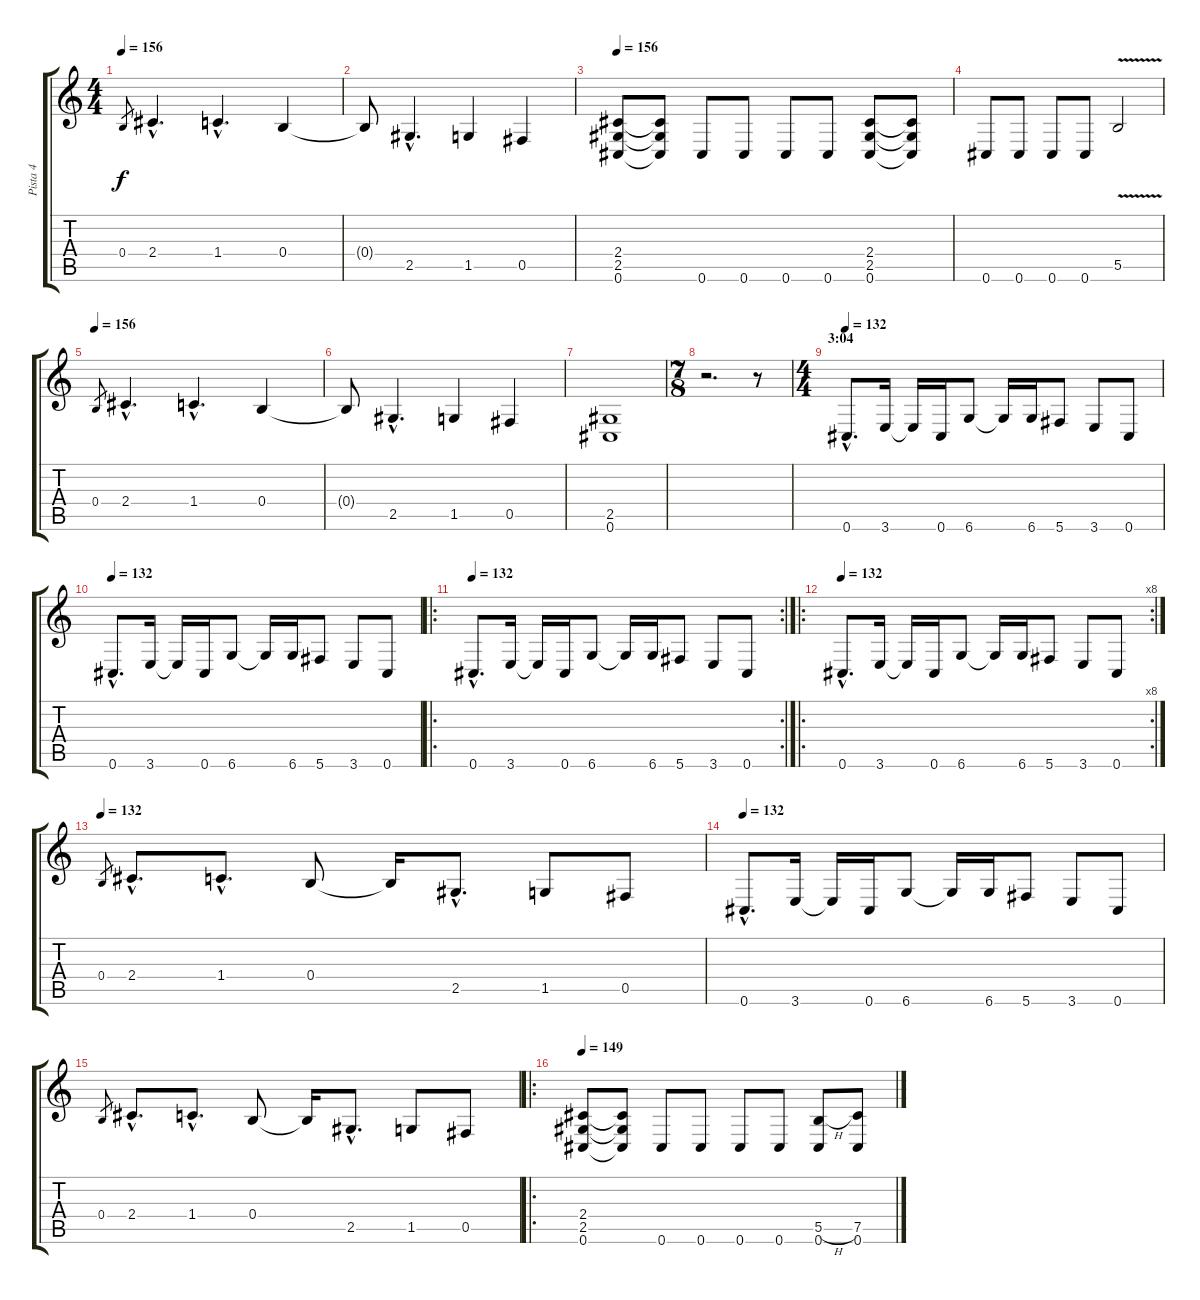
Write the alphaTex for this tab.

\track ("Pista 4" "Pista 4") {instrument distortionguitar}
\staff {score tabs}
\tuning (Db4 Ab3 E3 B2 Gb2 Db2) {hide}
\ts (4 4)
\tempo 156
\clef g2
\ks c
0.4.8{gr dy f} 2.4{hac}.4{d} 1.4{hac}.4{d} 0.4.4 |
0.4{t}.8 2.5{hac}.4{d} 1.5.4 0.5.4 |
\tempo 156
(2.4 2.5 0.6).8 (2.4{t} 2.5{t} 0.6{t}).8 0.6.8 0.6.8 0.6.8 0.6.8 (2.4 2.5 0.6).8 (2.4{t} 2.5{t} 0.6{t}).8 |
0.6.8 0.6.8 0.6.8 0.6.8 5.5{v}.2 |
\tempo 156
0.4.8{gr} 2.4{hac}.4{d} 1.4{hac}.4{d} 0.4.4 |
0.4{t}.8 2.5{hac}.4{d} 1.5.4 0.5.4 |
(2.5 0.6).1 |
\ts (7 8)
r.2{d} r.8 |
\ts (4 4)
\section ("" "3:04")
\tempo 132
0.6{hac}.8{d} 3.6.16 3.6{t}.16 0.6.16 6.6.8 6.6{t}.16 6.6.16 5.6.8 3.6.8 0.6.8 |
\tempo 132
0.6{hac}.8{d} 3.6.16 3.6{t}.16 0.6.16 6.6.8 6.6{t}.16 6.6.16 5.6.8 3.6.8 0.6.8 |
\ro
\rc 2
\tempo 132
0.6{hac}.8{d} 3.6.16 3.6{t}.16 0.6.16 6.6.8 6.6{t}.16 6.6.16 5.6.8 3.6.8 0.6.8 |
\ro
\rc 8
\tempo 132
0.6{hac}.8{d} 3.6.16 3.6{t}.16 0.6.16 6.6.8 6.6{t}.16 6.6.16 5.6.8 3.6.8 0.6.8 |
\tempo 132
0.4.8{gr} 2.4{hac}.8{d} 1.4{hac}.8{d} 0.4.8 0.4{t}.16 2.5{hac}.8{d} 1.5.8 0.5.8 |
\tempo 132
0.6{hac}.8{d} 3.6.16 3.6{t}.16 0.6.16 6.6.8 6.6{t}.16 6.6.16 5.6.8 3.6.8 0.6.8 |
0.4.8{gr} 2.4{hac}.8{d} 1.4{hac}.8{d} 0.4.8 0.4{t}.16 2.5{hac}.8{d} 1.5.8 0.5.8 |
\ro
\tempo 149
(2.4 2.5 0.6).8 (2.4{t} 2.5{t} 0.6{t}).8 0.6.8 0.6.8 0.6.8 0.6.8 (5.5{h} 0.6).8 (7.5 0.6).8
